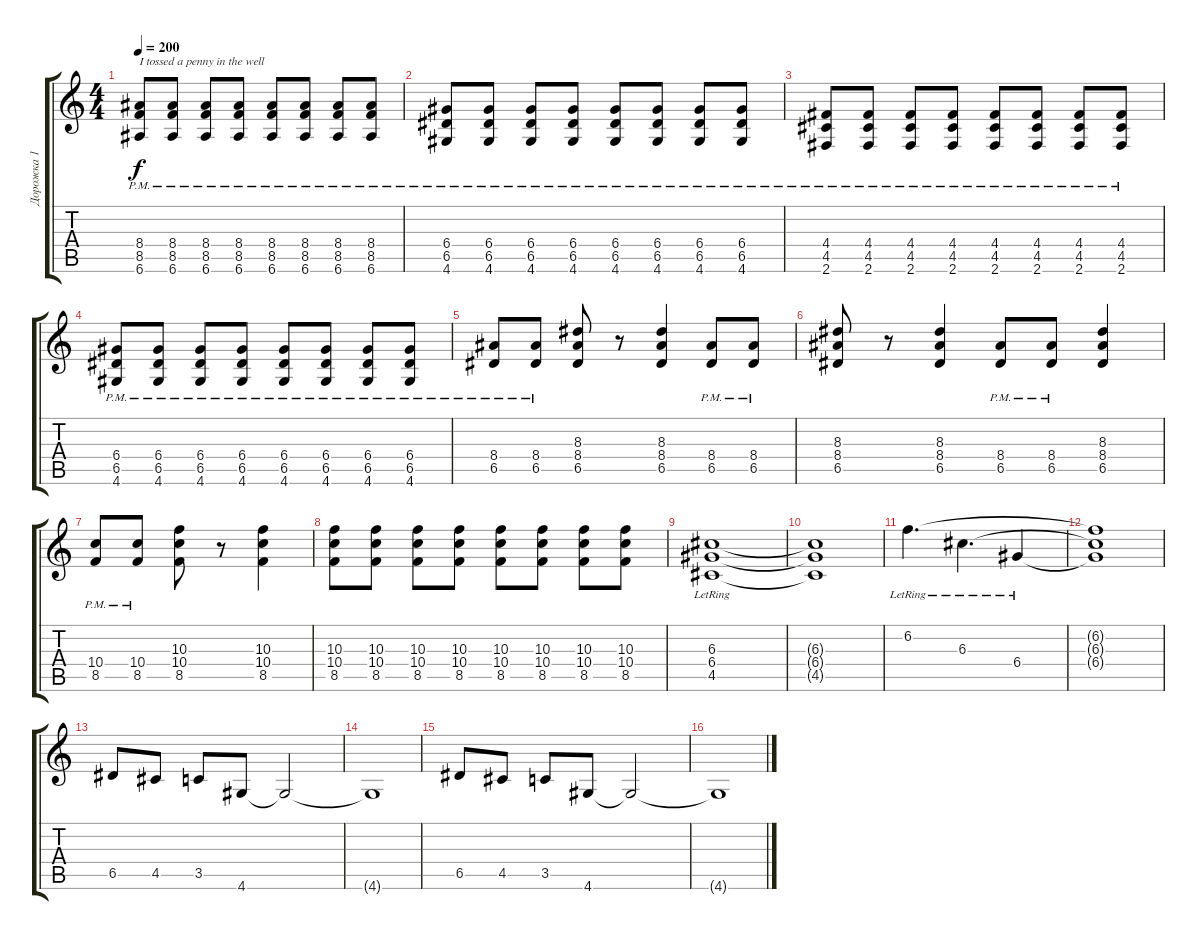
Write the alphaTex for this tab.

\track ("Дорожка 1" "Дорожка 1") {instrument distortionguitar}
\staff {score tabs}
\tuning (E4 B3 G3 D3 A2 E2) {hide}
\ts (4 4)
\tempo 200
\clef g2
\ks c
(8.4{pm} 8.5{pm} 6.6{pm}).8{txt "I tossed a penny in the well" dy f} (8.4{pm} 8.5{pm} 6.6{pm}).8 (8.4{pm} 8.5{pm} 6.6{pm}).8 (8.4{pm} 8.5{pm} 6.6{pm}).8 (8.4{pm} 8.5{pm} 6.6{pm}).8 (8.4{pm} 8.5{pm} 6.6{pm}).8 (8.4{pm} 8.5{pm} 6.6{pm}).8 (8.4{pm} 8.5{pm} 6.6{pm}).8 |
(6.4{pm} 6.5{pm} 4.6{pm}).8 (6.4{pm} 6.5{pm} 4.6{pm}).8 (6.4{pm} 6.5{pm} 4.6{pm}).8 (6.4{pm} 6.5{pm} 4.6{pm}).8 (6.4{pm} 6.5{pm} 4.6{pm}).8 (6.4{pm} 6.5{pm} 4.6{pm}).8 (6.4{pm} 6.5{pm} 4.6{pm}).8 (6.4{pm} 6.5{pm} 4.6{pm}).8 |
(4.4{pm} 4.5{pm} 2.6{pm}).8 (4.4{pm} 4.5{pm} 2.6{pm}).8 (4.4{pm} 4.5{pm} 2.6{pm}).8 (4.4{pm} 4.5{pm} 2.6{pm}).8 (4.4{pm} 4.5{pm} 2.6{pm}).8 (4.4{pm} 4.5{pm} 2.6{pm}).8 (4.4{pm} 4.5{pm} 2.6{pm}).8 (4.4{pm} 4.5{pm} 2.6{pm}).8 |
(6.4{pm} 6.5{pm} 4.6{pm}).8 (6.4{pm} 6.5{pm} 4.6{pm}).8 (6.4{pm} 6.5{pm} 4.6{pm}).8 (6.4{pm} 6.5{pm} 4.6{pm}).8 (6.4{pm} 6.5{pm} 4.6{pm}).8 (6.4{pm} 6.5{pm} 4.6{pm}).8 (6.4{pm} 6.5{pm} 4.6{pm}).8 (6.4{pm} 6.5{pm} 4.6{pm}).8 |
(8.4{pm} 6.5{pm}).8 (8.4{pm} 6.5{pm}).8 (8.3 8.4 6.5).8 r.8 (8.3 8.4 6.5).4 (8.4{pm} 6.5{pm}).8 (8.4{pm} 6.5{pm}).8 |
(8.3 8.4 6.5).8 r.8 (8.3 8.4 6.5).4 (8.4{pm} 6.5{pm}).8 (8.4{pm} 6.5{pm}).8 (8.3 8.4 6.5).4 |
(10.4{pm} 8.5{pm}).8 (10.4{pm} 8.5{pm}).8 (10.3 10.4 8.5).8 r.8 (10.3 10.4 8.5).4 |
(10.3 10.4 8.5).8 (10.3 10.4 8.5).8 (10.3 10.4 8.5).8 (10.3 10.4 8.5).8 (10.3 10.4 8.5).8 (10.3 10.4 8.5).8 (10.3 10.4 8.5).8 (10.3 10.4 8.5).8 |
(6.3{lr} 6.4{lr} 4.5{lr}).1 |
(6.3{t} 6.4{t} 4.5{t}).1 |
6.2{lr}.4{d} 6.3{lr}.4{d} 6.4{lr}.4 |
(6.2{t} 6.3{t} 6.4{t}).1 |
6.5.8 4.5.8 3.5.8 4.6.8 4.6{t}.2 |
4.6{t}.1 |
6.5.8 4.5.8 3.5.8 4.6.8 4.6{t}.2 |
4.6{t}.1
